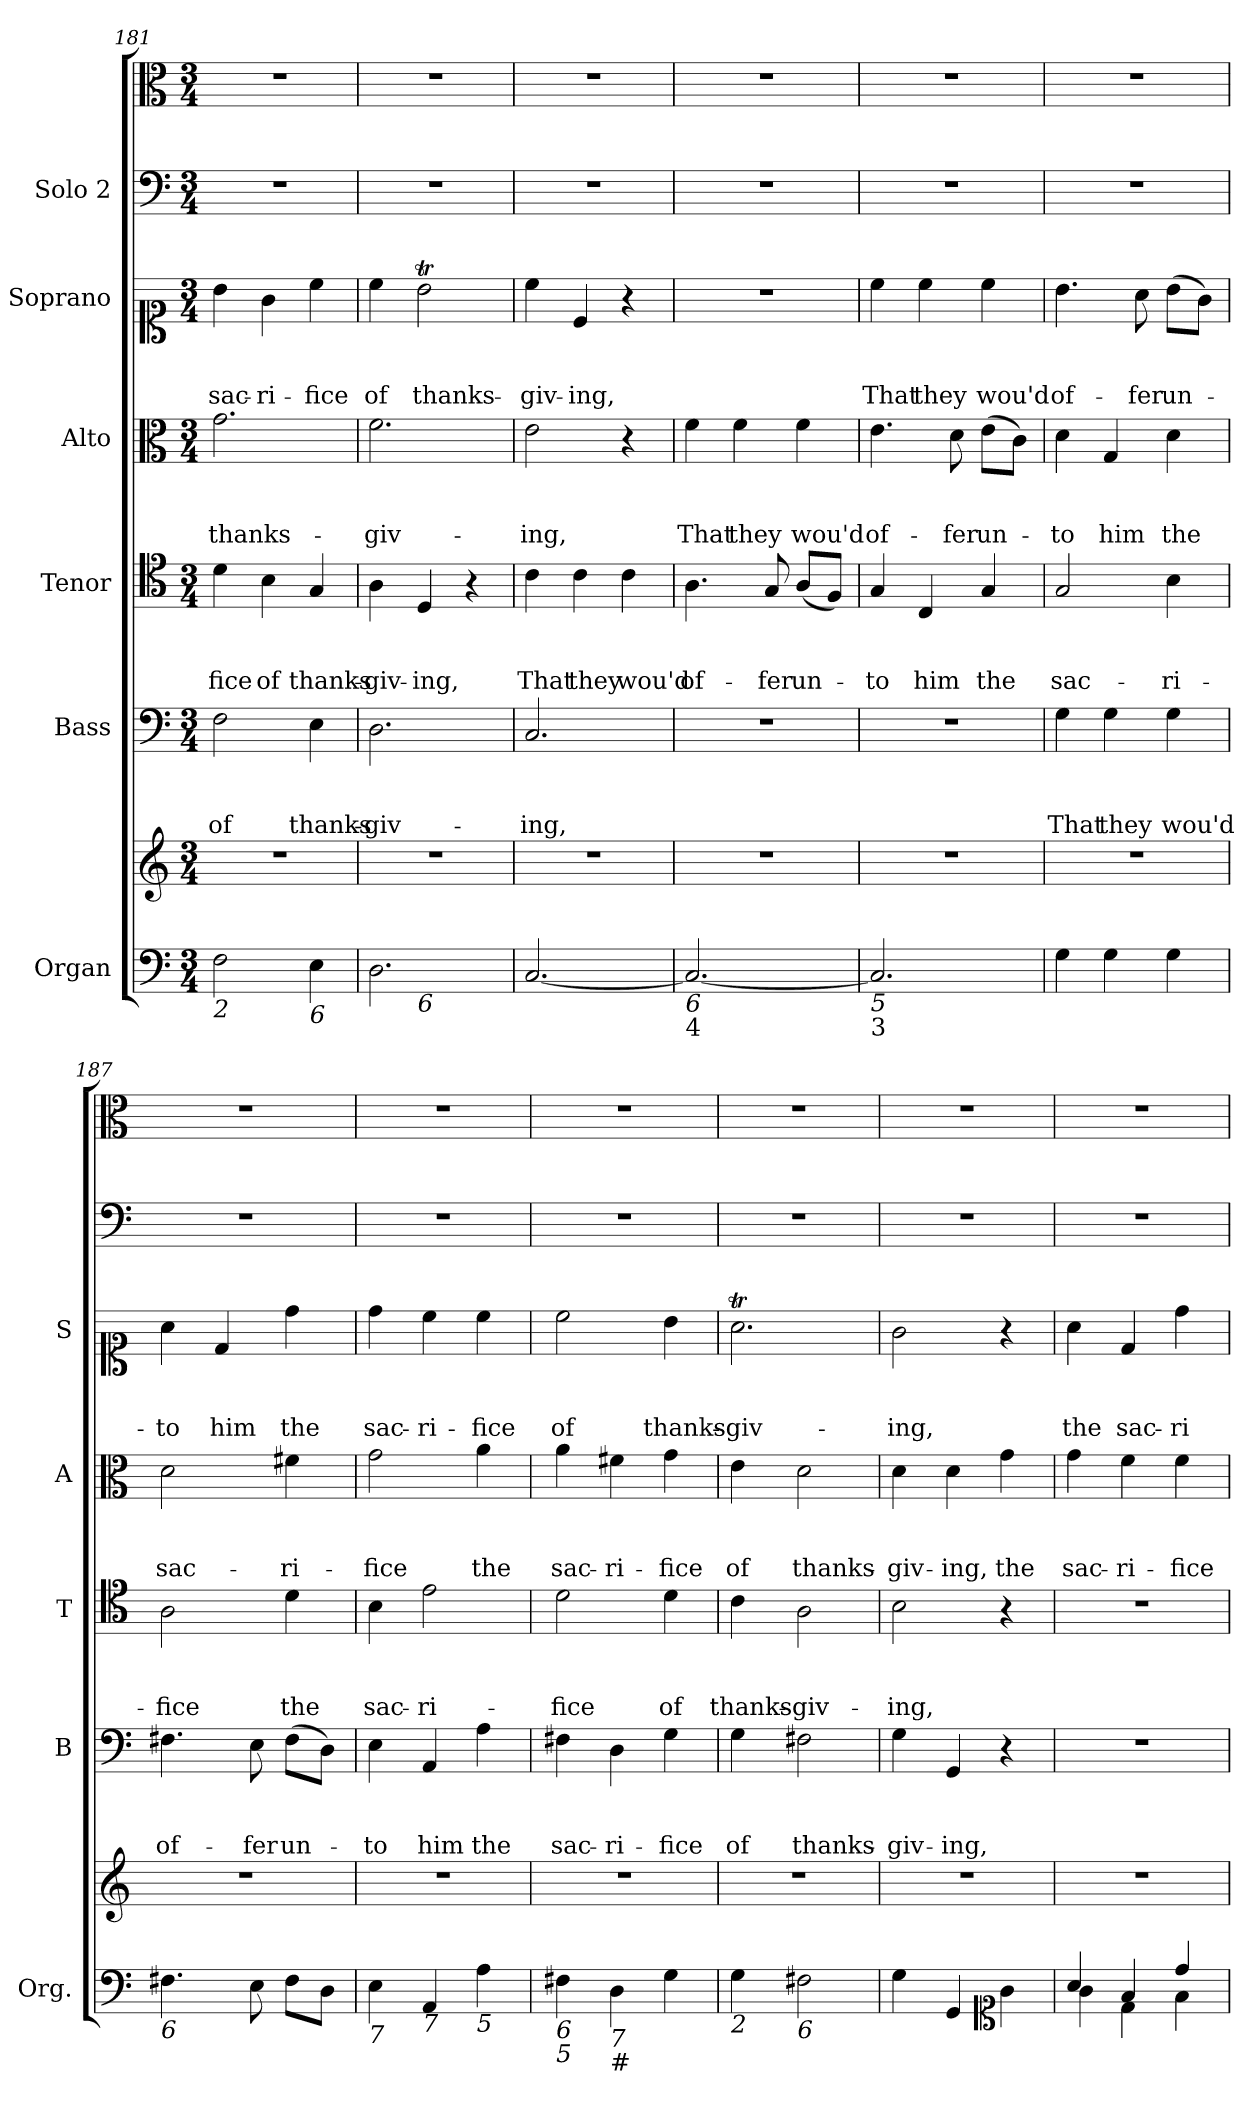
**kern	**kern	**kern	**text	**text	**text	**kern	**text	**text	**text	**kern	**text	**text	**text	**kern	**text	**text	**text	**kern	**kern
*part7	*part7	*part6	*part6	*part6	*part6	*part5	*part5	*part5	*part5	*part4	*part4	*part4	*part4	*part3	*part3	*part3	*part3	*part2	*part1
*staff8	*staff7	*staff6	*staff6	*staff6	*staff6	*staff5	*staff5	*staff5	*staff5	*staff4	*staff4	*staff4	*staff4	*staff3	*staff3	*staff3	*staff3	*staff2	*staff1
*I"Organ	*	*I"Bass	*	*	*	*I"Tenor	*	*	*	*I"Alto	*	*	*	*I"Soprano	*	*	*	*I"Solo 2	*
*I'Org.	*	*I'B	*	*	*	*I'T	*	*	*	*I'A	*	*	*	*I'S	*	*	*	*	*
!!LO:PB:g=z
*clefF4	*clefG2	*clefF4	*	*	*	*clefC4	*	*	*	*clefC3	*	*	*	*clefC1	*	*	*	*clefF4	*clefC3
*k[]	*k[]	*k[]	*	*	*	*k[]	*	*	*	*k[]	*	*	*	*k[]	*	*	*	*k[]	*k[]
*C:	*C:	*C:	*	*	*	*C:	*	*	*	*C:	*	*	*	*C:	*	*	*	*C:	*C:
*M3/4	*M3/4	*M3/4	*	*	*	*M3/4	*	*	*	*M3/4	*	*	*	*M3/4	*	*	*	*M3/4	*M3/4
=181	=181	=181	=181	=181	=181	=181	=181	=181	=181	=181	=181	=181	=181	=181	=181	=181	=181	=181	=181
!LO:TX:b:i:t=2	!	!	!	!	!	!	!	!	!	!	!	!	!	!	!	!	!	!	!
!	!	!	!	!	!LO:LY:b	!	!	!	!LO:LY:b	!	!	!	!LO:LY:b	!	!	!	!LO:LY:b	!	!
2F\	2.r	2F\	.	.	of	4d\	.	.	-fice	2.g\	.	.	thanks-	4b\	.	.	sac-	2.r	2.r
!	!	!	!	!	!	!	!	!	!LO:LY:b	!	!	!	!	!	!	!	!LO:LY:b	!	!
.	.	.	.	.	.	4B\	.	.	of	.	.	.	.	4g\	.	.	-ri-	.	.
!LO:TX:b:i:t=6	!	!	!	!	!	!	!	!	!	!	!	!	!	!	!	!	!	!	!
!	!	!	!	!	!LO:LY:b	!	!	!	!LO:LY:b	!	!	!	!	!	!	!	!LO:LY:b	!	!
4E\	.	4E\	.	.	thanks-	4G/	.	.	thanks-	.	.	.	.	4cc\	.	.	-fice	.	.
=182	=182	=182	=182	=182	=182	=182	=182	=182	=182	=182	=182	=182	=182	=182	=182	=182	=182	=182	=182
!LO:TX:b:i:t=7	!	!	!	!	!	!	!	!	!	!	!	!	!	!	!	!	!	!	!
!	!	!	!	!	!LO:LY:b	!	!	!	!LO:LY:b	!	!	!	!LO:LY:b	!	!	!	!LO:LY:b	!	!
*^	*	*	*	*	*	*	*	*	*	*	*	*	*	*	*	*	*	*	*
2.D\	4ryy	2.r	2.D\	.	.	-giv-	4A\	.	.	-giv-	2.f\	.	.	-giv-	4cc\	.	.	of	2.r	2.r
!	!LO:TX:b:i:t=6	!	!	!	!	!	!	!	!	!	!	!	!	!	!	!	!	!	!	!
!	!	!	!	!	!	!	!	!	!	!LO:LY:b	!	!	!	!	!	!	!	!LO:LY:b	!	!
.	2ryy	.	.	.	.	.	4D/	.	.	-ing,	.	.	.	.	2bt\	.	.	thanks-	.	.
.	.	.	.	.	.	.	4r	.	.	.	.	.	.	.	.	.	.	.	.	.
=183	=183	=183	=183	=183	=183	=183	=183	=183	=183	=183	=183	=183	=183	=183	=183	=183	=183	=183	=183	=183
!	!	!	!	!	!	!LO:LY:b	!	!	!	!LO:LY:b	!	!	!	!LO:LY:b	!	!	!	!LO:LY:b	!	!
*v	*v	*	*	*	*	*	*	*	*	*	*	*	*	*	*	*	*	*	*	*
[2.C/	2.r	2.C/	.	.	-ing,	4c\	.	.	That	2e\	.	.	-ing,	4cc\	.	.	-giv-	2.r	2.r
!	!	!	!	!	!	!	!	!	!LO:LY:b	!	!	!	!	!	!	!	!LO:LY:b	!	!
.	.	.	.	.	.	4c\	.	.	they	.	.	.	.	4c/	.	.	-ing,	.	.
!	!	!	!	!	!	!	!	!	!LO:LY:b	!	!	!	!	!	!	!	!	!	!
.	.	.	.	.	.	4c\	.	.	wou'd	4r	.	.	.	4r	.	.	.	.	.
=184	=184	=184	=184	=184	=184	=184	=184	=184	=184	=184	=184	=184	=184	=184	=184	=184	=184	=184	=184
!LO:TX:b:i:t=6	!	!	!	!	!	!	!	!	!	!	!	!	!	!	!	!	!	!	!
!LO:TX:b:t=4	!	!	!	!	!	!	!	!	!	!	!	!	!	!	!	!	!	!	!
!	!	!	!	!	!	!	!	!	!LO:LY:b	!	!	!	!LO:LY:b	!	!	!	!	!	!
2.C/_	2.r	2.r	.	.	.	4.A\	.	.	of-	4f\	.	.	That	2.r	.	.	.	2.r	2.r
!	!	!	!	!	!	!	!	!	!	!	!	!	!LO:LY:b	!	!	!	!	!	!
.	.	.	.	.	.	.	.	.	.	4f\	.	.	they	.	.	.	.	.	.
!	!	!	!	!	!	!	!	!	!LO:LY:b	!	!	!	!	!	!	!	!	!	!
.	.	.	.	.	.	8G/	.	.	-fer	.	.	.	.	.	.	.	.	.	.
!	!	!	!	!	!	!	!	!	!LO:LY:b	!	!	!	!LO:LY:b	!	!	!	!	!	!
.	.	.	.	.	.	(<8A/L	.	.	un-	4f\	.	.	wou'd	.	.	.	.	.	.
.	.	.	.	.	.	8F/J)	.	.	.	.	.	.	.	.	.	.	.	.	.
=185	=185	=185	=185	=185	=185	=185	=185	=185	=185	=185	=185	=185	=185	=185	=185	=185	=185	=185	=185
!LO:TX:b:i:t=5	!	!	!	!	!	!	!	!	!	!	!	!	!	!	!	!	!	!	!
!LO:TX:b:t=3	!	!	!	!	!	!	!	!	!	!	!	!	!	!	!	!	!	!	!
!	!	!	!	!	!	!	!	!	!LO:LY:b	!	!	!	!LO:LY:b	!	!	!	!LO:LY:b	!	!
2.C/]	2.r	2.r	.	.	.	4G/	.	.	-to	4.e\	.	.	of-	4cc\	.	.	That	2.r	2.r
!	!	!	!	!	!	!	!	!	!LO:LY:b	!	!	!	!	!	!	!	!LO:LY:b	!	!
.	.	.	.	.	.	4C/	.	.	him	.	.	.	.	4cc\	.	.	they	.	.
!	!	!	!	!	!	!	!	!	!	!	!	!	!LO:LY:b	!	!	!	!	!	!
.	.	.	.	.	.	.	.	.	.	8d\	.	.	-fer	.	.	.	.	.	.
!	!	!	!	!	!	!	!	!	!LO:LY:b	!	!	!	!LO:LY:b	!	!	!	!LO:LY:b	!	!
.	.	.	.	.	.	4G/	.	.	the	(>8e\L	.	.	un-	4cc\	.	.	wou'd	.	.
.	.	.	.	.	.	.	.	.	.	8c\J)	.	.	.	.	.	.	.	.	.
=186	=186	=186	=186	=186	=186	=186	=186	=186	=186	=186	=186	=186	=186	=186	=186	=186	=186	=186	=186
!	!	!	!	!	!LO:LY:b	!	!	!	!LO:LY:b	!	!	!	!LO:LY:b	!	!	!	!LO:LY:b	!	!
4G\	2.r	4G\	.	.	That	2G/	.	.	sac-	4d\	.	.	-to	4.b\	.	.	of-	2.r	2.r
!	!	!	!	!	!LO:LY:b	!	!	!	!	!	!	!	!LO:LY:b	!	!	!	!	!	!
4G\	.	4G\	.	.	they	.	.	.	.	4G/	.	.	him	.	.	.	.	.	.
!	!	!	!	!	!	!	!	!	!	!	!	!	!	!	!	!	!LO:LY:b	!	!
.	.	.	.	.	.	.	.	.	.	.	.	.	.	8a\	.	.	-fer	.	.
!	!	!	!	!	!LO:LY:b	!	!	!	!LO:LY:b	!	!	!	!LO:LY:b	!	!	!	!LO:LY:b	!	!
4G\	.	4G\	.	.	wou'd	4B\	.	.	-ri-	4d\	.	.	the	(>8b\L	.	.	un-	.	.
.	.	.	.	.	.	.	.	.	.	.	.	.	.	8g\J)	.	.	.	.	.
=187	=187	=187	=187	=187	=187	=187	=187	=187	=187	=187	=187	=187	=187	=187	=187	=187	=187	=187	=187
!LO:TX:b:i:t=6	!	!	!	!	!	!	!	!	!	!	!	!	!	!	!	!	!	!	!
!	!	!	!	!	!LO:LY:b	!	!	!	!LO:LY:b	!	!	!	!LO:LY:b	!	!	!	!LO:LY:b	!	!
4.F#X\	2.r	4.F#X\	.	.	of-	2A\	.	.	-fice	2d\	.	.	sac-	4a\	.	.	-to	2.r	2.r
!	!	!	!	!	!	!	!	!	!	!	!	!	!	!	!	!	!LO:LY:b	!	!
.	.	.	.	.	.	.	.	.	.	.	.	.	.	4d/	.	.	him	.	.
!	!	!	!	!	!LO:LY:b	!	!	!	!	!	!	!	!	!	!	!	!	!	!
8E\	.	8E\	.	.	-fer	.	.	.	.	.	.	.	.	.	.	.	.	.	.
!	!	!	!	!	!LO:LY:b	!	!	!	!LO:LY:b	!	!	!	!LO:LY:b	!	!	!	!LO:LY:b	!	!
8F#\L	.	(>8F#\L	.	.	un-	4d\	.	.	the	4f#X\	.	.	-ri-	4dd\	.	.	the	.	.
8D\J	.	8D\J)	.	.	.	.	.	.	.	.	.	.	.	.	.	.	.	.	.
!!LO:LB:g=z
=188	=188	=188	=188	=188	=188	=188	=188	=188	=188	=188	=188	=188	=188	=188	=188	=188	=188	=188	=188
!LO:TX:b:i:t=7	!	!	!	!	!	!	!	!	!	!	!	!	!	!	!	!	!	!	!
!	!	!	!	!	!LO:LY:b	!	!	!	!LO:LY:b	!	!	!	!LO:LY:b	!	!	!	!LO:LY:b	!	!
4E\	2.r	4E\	.	.	-to	4B\	.	.	sac-	2g\	.	.	-fice	4dd\	.	.	sac-	2.r	2.r
!LO:TX:b:i:t=7	!	!	!	!	!	!	!	!	!	!	!	!	!	!	!	!	!	!	!
!	!	!	!	!	!LO:LY:b	!	!	!	!LO:LY:b	!	!	!	!	!	!	!	!LO:LY:b	!	!
4AA/	.	4AA/	.	.	him	2e\	.	.	-ri-	.	.	.	.	4cc\	.	.	-ri-	.	.
!LO:TX:b:i:t=5	!	!	!	!	!	!	!	!	!	!	!	!	!	!	!	!	!	!	!
!	!	!	!	!	!LO:LY:b	!	!	!	!	!	!	!	!LO:LY:b	!	!	!	!LO:LY:b	!	!
4A\	.	4A\	.	.	the	.	.	.	.	4a\	.	.	the	4cc\	.	.	-fice	.	.
=189	=189	=189	=189	=189	=189	=189	=189	=189	=189	=189	=189	=189	=189	=189	=189	=189	=189	=189	=189
!LO:TX:b:i:t=6	!	!	!	!	!	!	!	!	!	!	!	!	!	!	!	!	!	!	!
!LO:TX:b:i:t=5	!	!	!	!	!	!	!	!	!	!	!	!	!	!	!	!	!	!	!
!	!	!	!	!	!LO:LY:b	!	!	!	!LO:LY:b	!	!	!	!LO:LY:b	!	!	!	!LO:LY:b	!	!
4F#X\	2.r	4F#X\	.	.	sac-	2d\	.	.	-fice	4a\	.	.	sac-	2cc\	.	.	of	2.r	2.r
!LO:TX:b:i:t=7	!	!	!	!	!	!	!	!	!	!	!	!	!	!	!	!	!	!	!
!LO:TX:b:t=#	!	!	!	!	!	!	!	!	!	!	!	!	!	!	!	!	!	!	!
!	!	!	!	!	!LO:LY:b	!	!	!	!	!	!	!	!LO:LY:b	!	!	!	!	!	!
4D\	.	4D\	.	.	-ri-	.	.	.	.	4f#X\	.	.	-ri-	.	.	.	.	.	.
!	!	!	!	!	!LO:LY:b	!	!	!	!LO:LY:b	!	!	!	!LO:LY:b	!	!	!	!LO:LY:b	!	!
4G\	.	4G\	.	.	-fice	4d\	.	.	of	4g\	.	.	-fice	4b\	.	.	thanks-	.	.
=190	=190	=190	=190	=190	=190	=190	=190	=190	=190	=190	=190	=190	=190	=190	=190	=190	=190	=190	=190
!LO:TX:b:i:t=2	!	!	!	!	!	!	!	!	!	!	!	!	!	!	!	!	!	!	!
!	!	!	!	!	!LO:LY:b	!	!	!	!LO:LY:b	!	!	!	!LO:LY:b	!	!	!	!LO:LY:b	!	!
4G\	2.r	4G\	.	.	of	4c\	.	.	thanks-	4e\	.	.	of	2.aT\	.	.	-giv-	2.r	2.r
!LO:TX:b:i:t=6	!	!	!	!	!	!	!	!	!	!	!	!	!	!	!	!	!	!	!
!	!	!	!	!	!LO:LY:b	!	!	!	!LO:LY:b	!	!	!	!LO:LY:b	!	!	!	!	!	!
2F#X\	.	2F#X\	.	.	thanks-	2A\	.	.	-giv-	2d\	.	.	thanks-	.	.	.	.	.	.
=191	=191	=191	=191	=191	=191	=191	=191	=191	=191	=191	=191	=191	=191	=191	=191	=191	=191	=191	=191
!	!	!	!	!	!LO:LY:b	!	!	!	!LO:LY:b	!	!	!	!LO:LY:b	!	!	!	!LO:LY:b	!	!
4G\	2.r	4G\	.	.	-giv-	2B\	.	.	-ing,	4d\	.	.	-giv-	2g\	.	.	-ing,	2.r	2.r
!	!	!	!	!	!LO:LY:b	!	!	!	!	!	!	!	!LO:LY:b	!	!	!	!	!	!
4GG/	.	4GG/	.	.	-ing,	.	.	.	.	4d\	.	.	-ing,	.	.	.	.	.	.
*clefC1	*	*	*	*	*	*	*	*	*	*	*	*	*	*	*	*	*	*	*
!	!	!	!	!	!	!	!	!	!	!	!	!	!LO:LY:b	!	!	!	!	!	!
4g\	.	4r	.	.	.	4r	.	.	.	4g\	.	.	the	4r	.	.	.	.	.
=192	=192	=192	=192	=192	=192	=192	=192	=192	=192	=192	=192	=192	=192	=192	=192	=192	=192	=192	=192
*^	*	*	*	*	*	*	*	*	*	*	*	*	*	*	*	*	*	*	*
!	!	!	!	!	!	!	!	!	!	!	!	!	!	!LO:LY:b	!	!	!	!LO:LY:b	!	!
4a/	4g\	2.r	2.r	.	.	.	2.r	.	.	.	4g\	.	.	sac-	4a\	.	.	the	2.r	2.r
!	!	!	!	!	!	!	!	!	!	!	!	!	!	!LO:LY:b	!	!	!	!LO:LY:b	!	!
4f/	4d\	.	.	.	.	.	.	.	.	.	4f\	.	.	-ri-	4d/	.	.	sac-	.	.
!	!	!	!	!	!	!	!	!	!	!	!	!	!	!LO:LY:b	!	!	!	!LO:LY:b	!	!
4dd/	4f\	.	.	.	.	.	.	.	.	.	4f\	.	.	-fice	4dd\	.	.	-ri-	.	.
*v	*v	*	*	*	*	*	*	*	*	*	*	*	*	*	*	*	*	*	*	*
=	=	=	=	=	=	=	=	=	=	=	=	=	=	=	=	=	=	=	=
*-	*-	*-	*-	*-	*-	*-	*-	*-	*-	*-	*-	*-	*-	*-	*-	*-	*-	*-	*-
